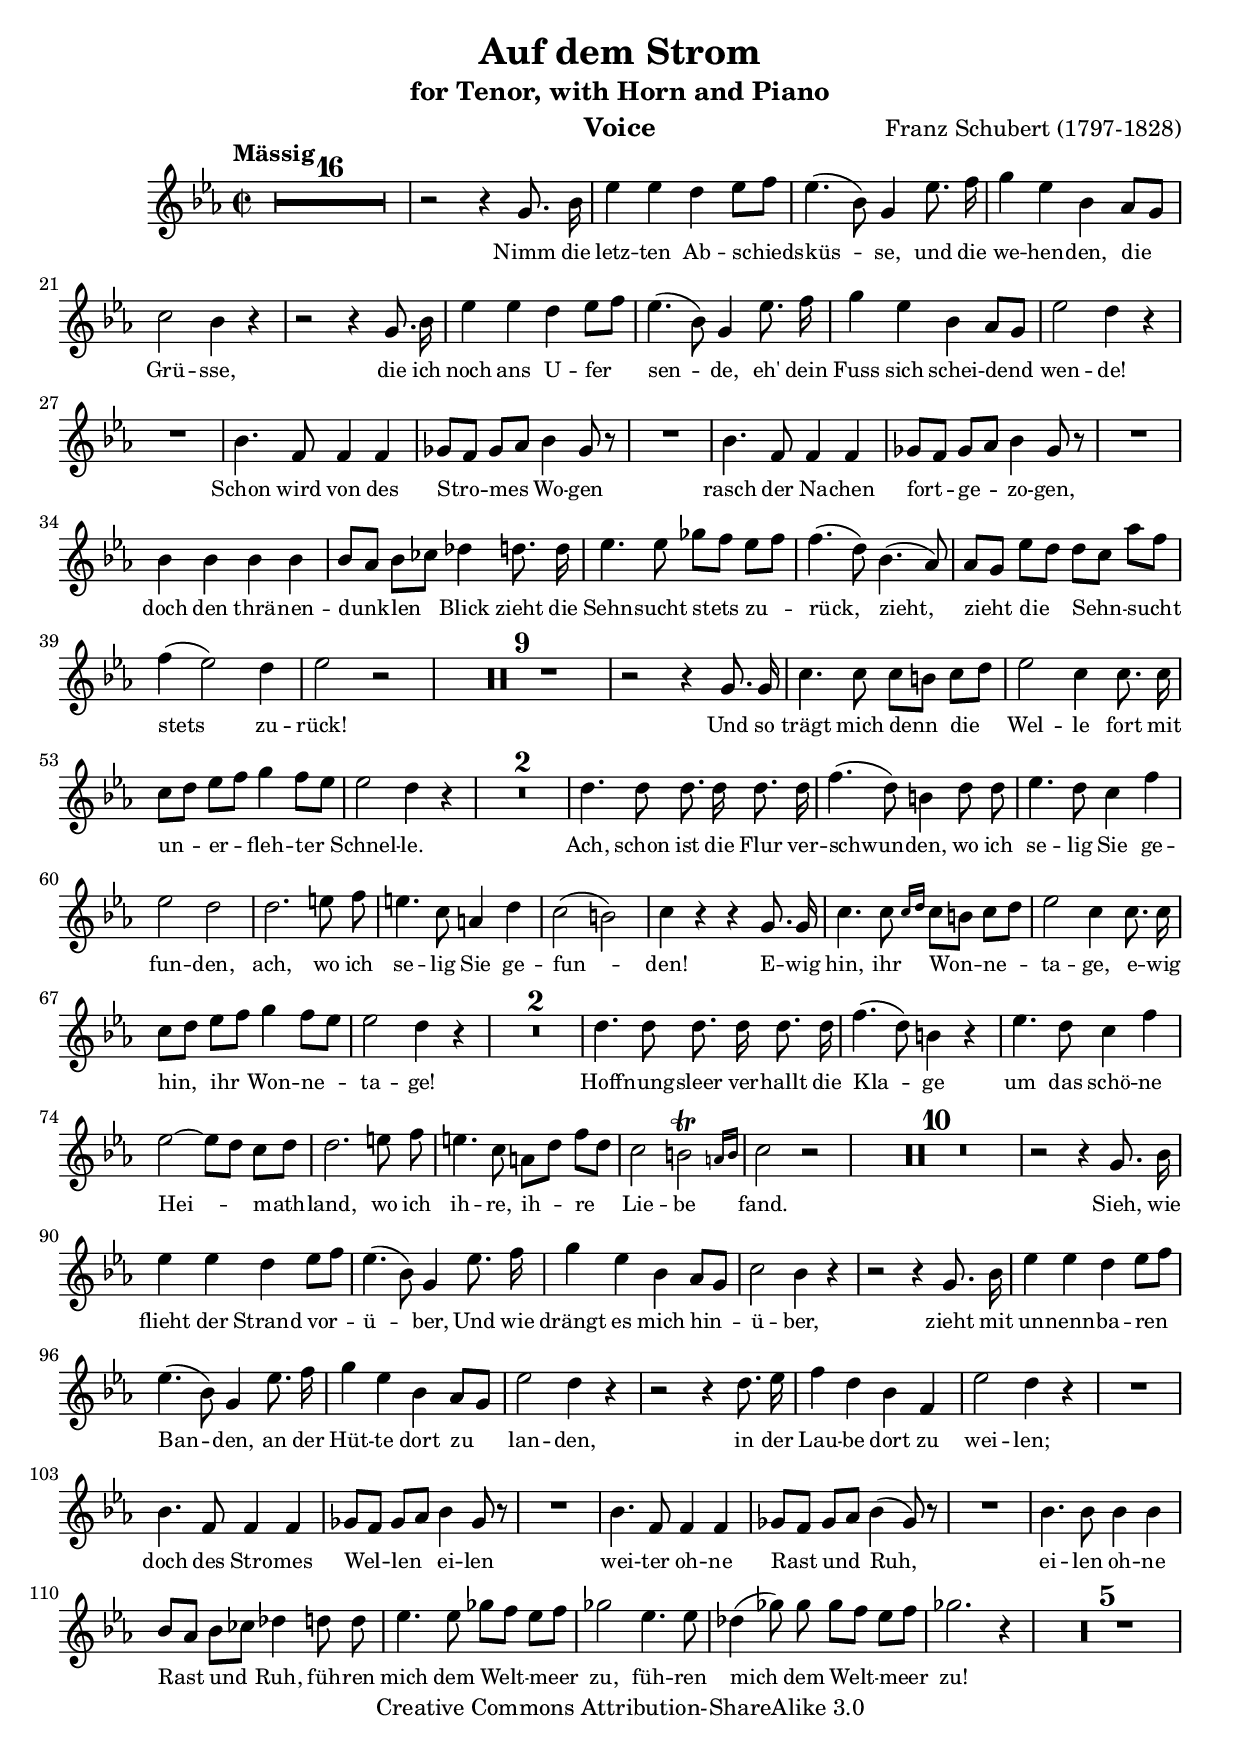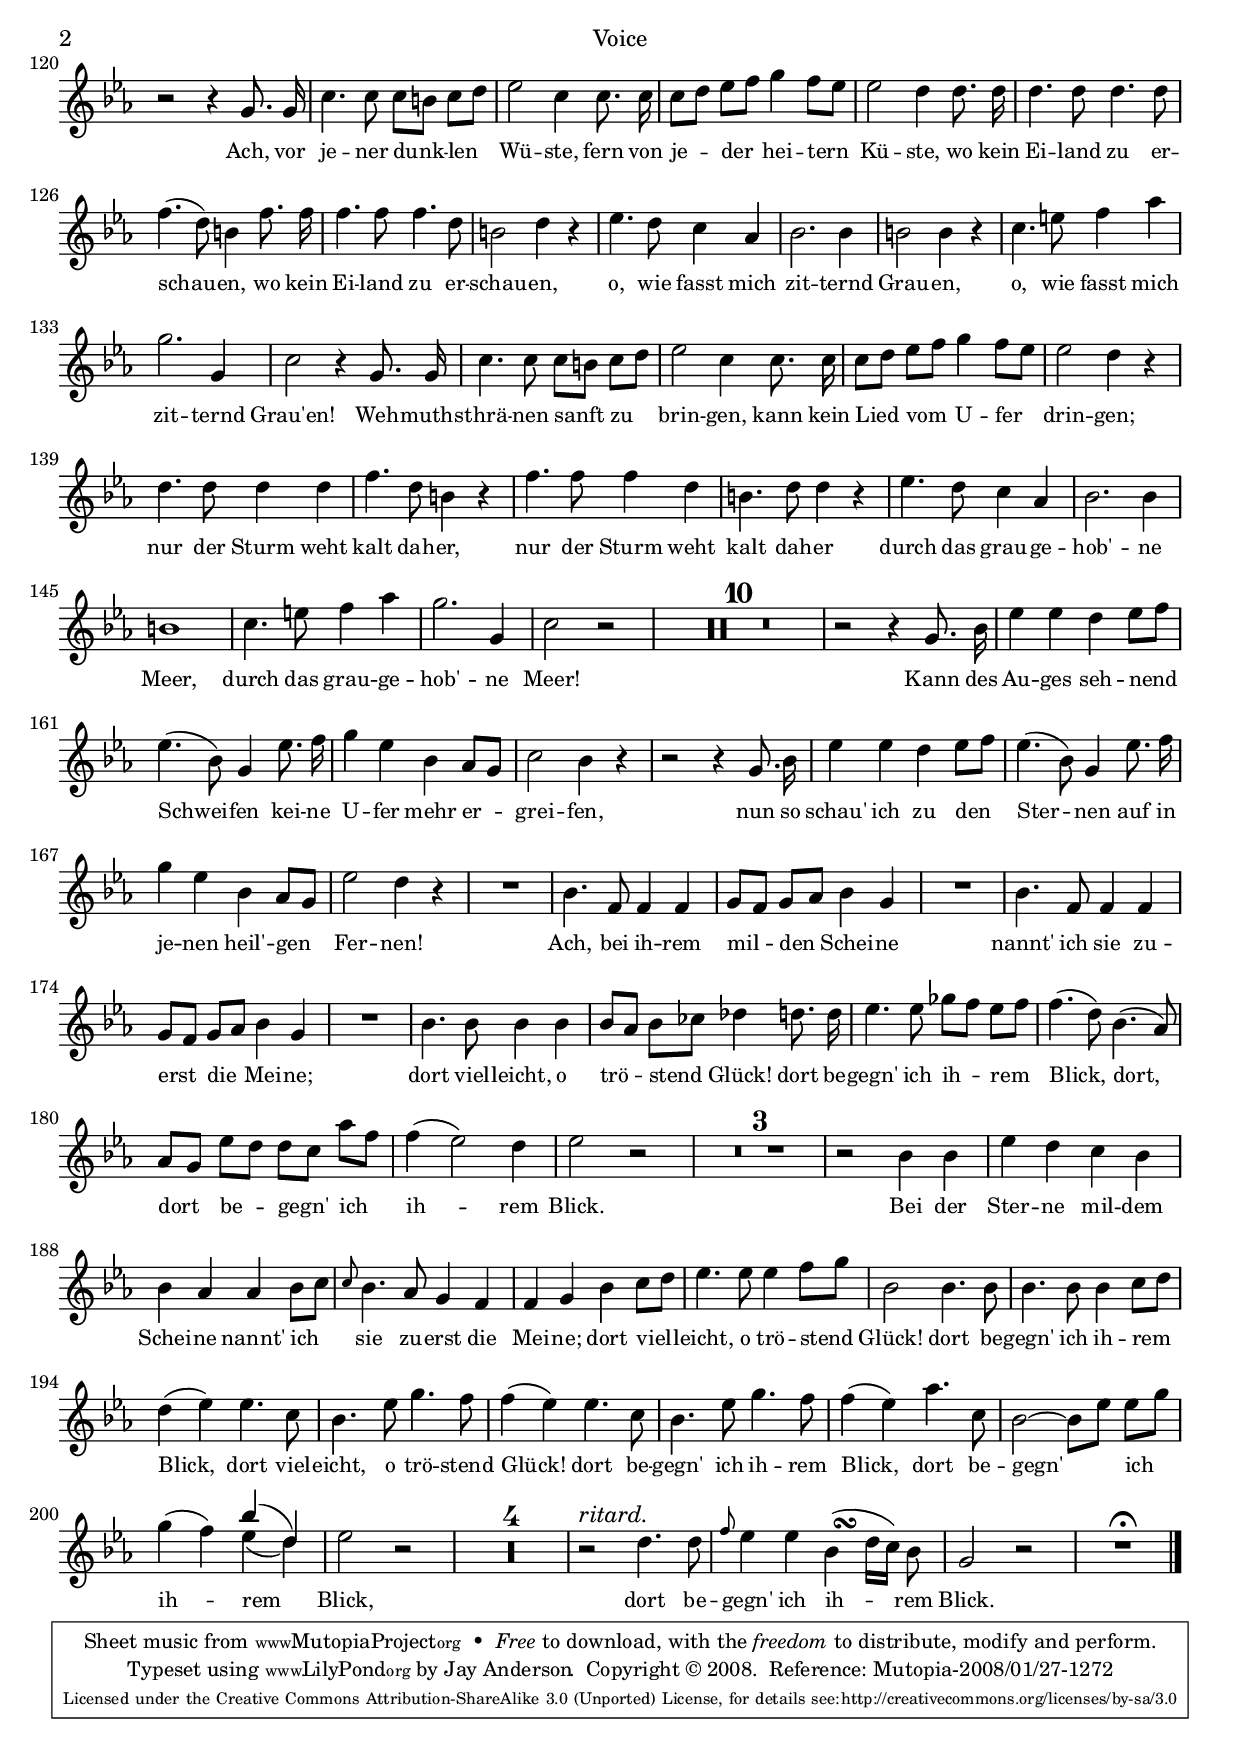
\version "2.13.49"

\include "defs.ily"
\version "2.13.49"

voice = \relative c''
{
  \autoBeamOff
  \key e \major
  R1*16 |
  r2 r4 gis8. b16 |
  e4 e dis e8[ fis] |
  e4.( b8) gis4 e'8. fis16 |
  gis4 e b a8[ gis] |
  cis2 b4 r |
  r2 r4 gis8. b16 |
  e4 e dis e8[ fis] |
  e4.( b8) gis4 e'8. fis16 |
  gis4 e b a8[ gis] |
  e'2 dis4 r |
  R1 |
  b4. fis8 fis4 fis |
  g8[ fis] g[ a] b4 g8 r |
  R1 |
  b4. fis8 fis4 fis |
  g8[ fis] g[ a] b4 g8 r |
  R1 |
  b4 b b b |
  b8[ a] b[ c] d4 dis8. dis16 |
  e4. e8 g[ fis] e[ fis] |
  fis4.( dis8) b4.( a8) |
  a[ gis] e'[ dis] dis[ cis] a'[ fis] |
  fis4( e2) dis4 |
  e2 r |
  R1*9 |
  r2 r4 gis,8. gis16 |
  cis4. cis8 cis[ bis] cis[ dis] |
  e2 cis4 cis8. cis16 |
  cis8[ dis] e[ fis] gis4 fis8[ e] |
  e2 dis4 r |
  R1*2 |
  dis4. dis8 dis8. dis16 dis8. dis16 |
  fis4.( dis8) bis4 dis8 dis |
  e4. dis8 cis4 fis |
  e2 dis |
  dis2. eis8 fis |
  eis4. cis8 ais4 dis |
  cis2( bis) |
  cis4 r r gis8. gis16 |
  cis4. cis8 \grace {cis16[ dis]} cis8[ bis] cis[ dis] |
  e2 cis4 cis8. cis16 |
  cis8[ dis] e[ fis] gis4 fis8[ e] |
  e2 dis4 r |
  R1*2 |
  dis4. dis8 dis8. dis16 dis8. dis16 |
  fis4.( dis8) bis4 r |
  e4. dis8 cis4 fis |
  e2~ e8[ dis] cis[ dis] |
  dis2. eis8 fis |
  eis4. cis8 ais[ dis] fis[ dis] |
  cis2 \afterGrace bis\trill {ais16[ bis]} |
  cis2 r |
  R1*10 |
  r2 r4 gis8. b16 |
  e4 e dis e8[ fis] |
  e4.( b8) gis4 e'8. fis16 |
  gis4 e b a8[ gis] |
  cis2 b4 r |
  r2 r4 gis8. b16 |
  e4 e dis e8[ fis] |
  e4.( b8) gis4 e'8. fis16 |
  gis4 e b a8[ gis] |
  e'2 dis4 r |
  r2 r4 dis8. e16 |
  fis4 dis b fis |
  e'2 dis4 r |
  R1 |
  b4. fis8 fis4 fis |
  g8[ fis] g[ a] b4 g8 r |
  R1 |
  b4. fis8 fis4 fis |
  g8[ fis] g[ a] b4( g8) r |
  R1 |
  b4. b8 b4 b |
  b8[ a] b[ c] d4 dis8 dis |
  e4. e8 g[ fis] e[ fis] |
  g2 e4. e8 |
  d4( g8) g g[ fis] e[ fis] |
  g2. r4 |
  R1*5 |
  r2 r4 gis,8. gis16 |
  cis4. cis8 cis[ bis] cis[ dis] |
  e2 cis4 cis8. cis16 |
  cis8[ dis] e[ fis] gis4 fis8[ e] |
  e2 dis4 dis8. dis16 |
  dis4. dis8 dis4. dis8 |
  fis4.( dis8) bis4 fis'8. fis16 |
  fis4. fis8 fis4. dis8 |
  bis2 dis4 r |
  e4. dis8 cis4 a |
  b2. b4 |
  bis2 bis4 r |
  cis4. eis8 fis4 a |
  gis2. gis,4 |
  cis2 r4 gis8. gis16 |
  cis4. cis8 cis[ bis] cis[ dis] |
  e2 cis4 cis8. cis16 |
  cis8[ dis] e[ fis] gis4 fis8[ e] |
  e2 dis4 r |
  dis4. dis8 dis4 dis |
  fis4. dis8 bis4 r |
  fis'4. fis8 fis4 dis |
  bis4. dis8 dis4 r |
  e4. dis8 cis4 a |
  b2. b4 |
  bis1 |
  cis4. eis8 fis4 a |
  gis2. gis,4 |
  cis2 r |
  R1*10 |
  r2 r4 gis8. b16 |
  e4 e dis4 e8[ fis] |
  e4.( b8) gis4 e'8. fis16 |
  gis4 e b a8[ gis] |
  cis2 b4 r |
  r2 r4 gis8. b16 |
  e4 e dis e8[ fis] |
  e4.( b8) gis4 e'8. fis16 |
  gis4 e b a8[ gis] |
  e'2 dis4 r |
  R1 |
  b4. fis8 fis4 fis |
  gis8[ fis] gis[ a] b4 gis |
  R1 |
  b4. fis8 fis4 fis |
  gis8[ fis] gis[ a] b4 gis |
  R1 |
  b4. b8 b4 b |
  b8[ a] b[ c] d4 dis8. dis16 |
  e4. e8 g[ fis] e[ fis] |
  fis4.( dis8) b4.( a8) |
  a[ gis] e'[ dis] dis[ cis] a'[ fis] |
  fis4( e2) dis4 |
  e2 r |
  R1*3 |
  r2 b4 b |
  e dis cis b |
  b a a b8[ cis] |
  \grace cis8 b4. a8 gis4 fis |
  fis gis b cis8[ dis] |
  e4. e8 e4 fis8[ gis] |
  b,2 b4. b8 |
  b4. b8 b4 cis8[ dis] |
  dis4( e) e4. cis8 |
  b4. e8 gis4. fis8 |
  fis4( e) e4. cis8 |
  b4. e8 gis4. fis8 |
  fis4( e) a4. cis,8 |
  b2~ b8[ e] e[ gis] |
  gis4( fis) << {\voiceOne b( dis,)} \new Voice {\voiceTwo e( dis)} >> \oneVoice |
  e2 r |
  R1*4 |
  r2 dis4. dis8 |
  \grace fis8 e4 e << b4( {s8 s\turn} >> dis16[ cis]) b8 |
  gis2 r |
  R1^\fermataMarkup |
}

text = \lyricmode
{
  Nimm die letz -- ten Ab -- schieds -- küs -- se,
  und die we -- hen -- den, die Grü -- sse,
  die ich noch ans U -- fer sen -- de,
  eh' dein Fuss sich schei -- dend wen -- de!
  Schon wird von des Stro -- mes Wo -- gen
  rasch der Na -- chen fort -- ge -- zo -- gen,
  doch den thrä -- nen -- dunk -- len Blick
  zieht die Sehn -- sucht stets zu -- rück,
  zieht,
  zieht die Sehn -- sucht stets zu -- rück!

  Und so trägt mich denn die Wel -- le
  fort mit un -- er -- fleh -- ter Schnel -- le.
  Ach, schon ist die Flur ver -- schwun -- den,
  wo ich se -- lig Sie ge -- fun -- den,
  ach, wo ich se -- lig Sie ge -- fun -- den!
  E -- wig hin, ihr Won -- ne -- ta -- ge,
  e -- wig hin, ihr Won -- ne -- ta -- ge!
  Hoff -- nung -- sleer ver -- hallt die Kla -- ge
  um das schö -- ne Hei -- math -- land,
  wo ich ih -- re, ih -- re Lie -- be fand.

  Sieh, wie flieht der Strand vor -- ü -- ber,
  Und wie drängt es mich hin -- ü -- ber,
  zieht mit un -- nenn -- ba -- ren Ban -- den,
  an der Hüt -- te dort zu lan -- den,
  in der Lau -- be dort zu wei -- len;
  doch des Stro -- mes Wel -- len ei -- len
  wei -- ter oh -- ne Rast und Ruh,
  ei -- len oh -- ne Rast und Ruh,
  füh -- ren mich dem Welt -- meer zu,
  füh -- ren mich dem Welt -- meer zu!

  Ach, vor je -- ner dunk -- len Wü -- ste,
  fern von je -- der hei -- tern Kü -- ste,
  wo kein Ei -- land zu er -- schau -- en,
  wo kein Ei -- land zu er -- schau -- en,
  o, wie fasst mich zit -- ternd Grau -- en,
  o, wie fasst mich zit -- ternd Grau'en!
  Weh -- muths -- thrä -- nen sanft zu brin -- gen,
  kann kein Lied vom U -- fer drin -- gen;
  nur der Sturm weht kalt dah -- er,
  nur der Sturm weht kalt dah -- er
  durch das grau -- ge -- hob' -- ne Meer,
  durch das grau -- ge -- hob' -- ne Meer!

  Kann des Au -- ges seh -- nend Schwei -- fen
  kei -- ne U -- fer mehr er -- grei -- fen,
  nun so schau' ich zu den Ster -- nen
  auf in je -- nen heil' -- gen Fer -- nen!
  Ach, bei ih -- rem mil -- den Schei -- ne
  nannt' ich sie zu -- erst die Mei -- ne;
  dort viel -- leicht, o trö -- stend Glück!
  dort be -- gegn' ich ih -- rem Blick,
  dort, dort be -- gegn' ich ih -- rem Blick.

  Bei der Ster -- ne mil -- dem Schei -- ne nannt'
  ich sie zu -- erst die Mei -- ne;
  dort viel -- leicht, o trö -- stend Glück!
  dort be -- gegn' ich ih -- rem Blick,
  dort viel -- eicht, o trö -- stend Glück!
  dort be -- gegn' ich ih -- rem Blick,
  dort be -- gegn' ich ih -- rem Blick,
  dort be -- gegn' ich ih -- rem Blick.
}


instrument = "Voice"

\include "header.ily"

\score
{
  <<
    \new Staff
    {
      \new Voice = "singstimme" \transpose e ees << \voice \outline >>
    }
    \new Lyrics \lyricsto "singstimme" {\text}
  >>
}
